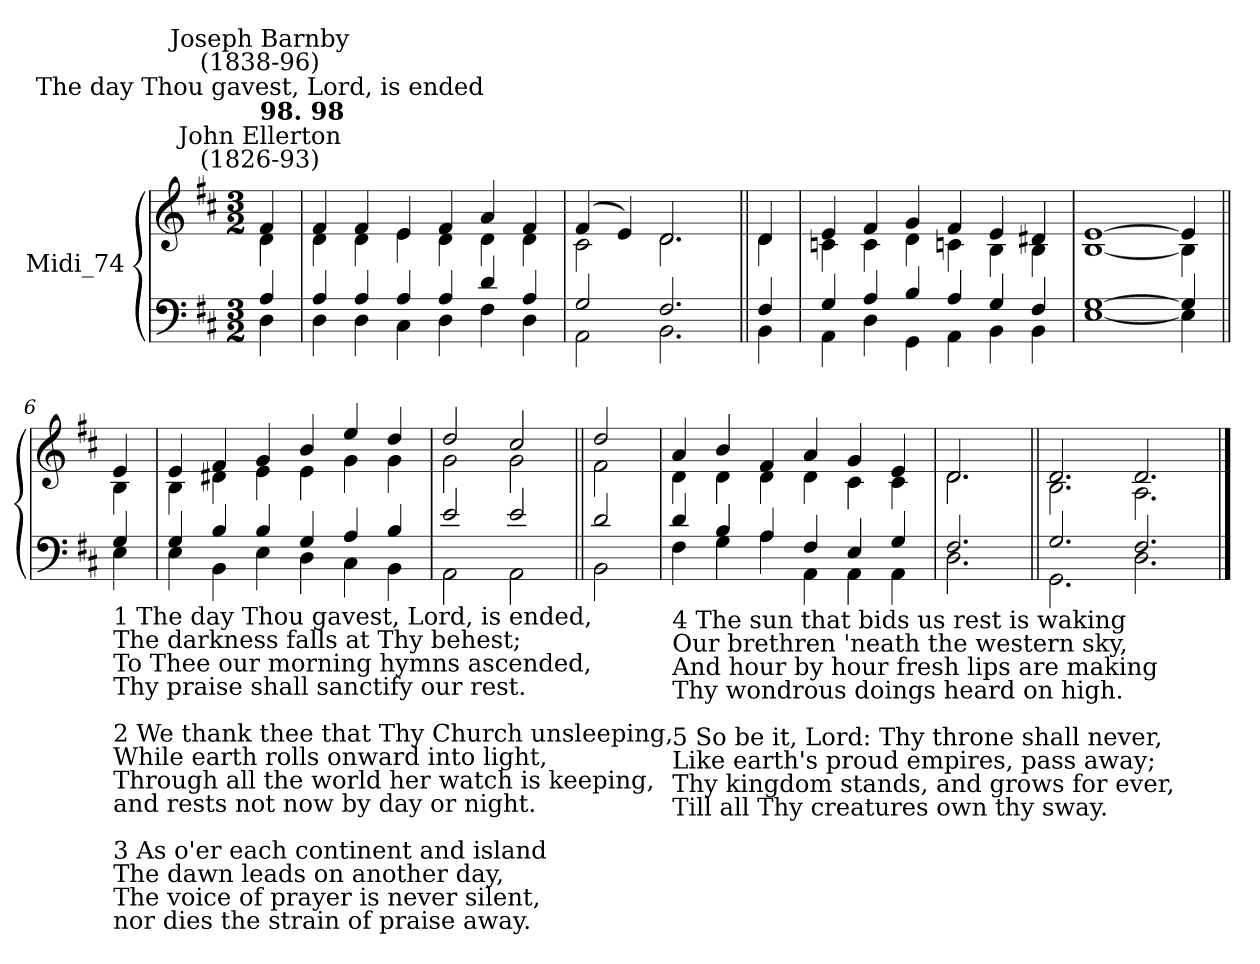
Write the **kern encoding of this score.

**kern	**kern
*part2	*part1
*staff2	*staff1
*I"Midi_74	*I"Midi_74
*clefF4	*clefG2
*k[f#c#]	*k[f#c#]
*D:	*D:
*M3/2	*M3/2
=	=
*^	*^
!	!	!LO:TX:a:cj:t=John Ellerton\n(1826-93)	!
!	!	!LO:TX:a:B:t=98. 98	!
!	!	!LO:TX:a:cj:t=The day Thou gavest, Lord, is ended	!
!	!	!LO:TX:a:cj:t=Joseph Barnby\n(1838-96)	!
4A/	4D\	4f#/	4d\
=1	=1	=1	=1
4A/	4D\	4f#/	4d\
4A/	4D\	4f#/	4d\
4A/	4C#\	4e/	4e\
4A/	4D\	4f#/	4d\
4d/	4F#\	4a/	4d\
4A/	4D\	4f#/	4d\
=2	=2	=2	=2
2G/	2AA\	(>4f#/	2c#\
.	.	4e/)	.
2.F#/	2.BB\	2.d/	2.d\
=3||	=3||	=3||	=3||
4F#/	4BB\	4d/	4d\
=4	=4	=4	=4
4G/	4AA\	4e/	4cn\
4A/	4D\	4f#/	4c\
4B/	4GG\	4g/	4d\
4A/	4AA\	4f#/	4cn\
4G/	4BB\	4e/	4B\
4F#/	4BB\	4d#X/	4B\
=5	=5	=5	=5
[1G/	[1E\	[1e/	[1B\
4G/]	4E\]	4e/]	4B\]
!!LO:LB:g=z	!!
=6||	=6||	=6||	=6||
!LO:TX:b:t=1 The day Thou gavest, Lord, is ended,\nThe darkness falls at Thy behest;\nTo Thee our morning hymns ascended,\nThy praise shall sanctify our rest.\n\n2 We thank thee that Thy Church unsleeping,\nWhile earth rolls onward into light,\nThrough all the world her watch is keeping,\nand rests not now by day or night.\n\n3 As o'er each continent and island\nThe dawn leads on another day,\nThe voice of prayer is never silent,\nnor dies the strain of praise away.	!	!	!
4G/	4E\	4e/	4B\
=7	=7	=7	=7
4G/	4E\	4e/	4B\
4B/	4BB\	4f#/	4d#X\
4B/	4E\	4g/	4e\
4G/	4D\	4b/	4e\
4A/	4C#\	4ee/	4g\
4B/	4BB\	4dd/	4g\
=8	=8	=8	=8
2e/	2AA\	2dd/	2g\
2e/	2AA\	2cc#/	2g\
=9||	=9||	=9||	=9||
2d/	2BB\	2dd/	2f#\
=10	=10	=10	=10
!LO:TX:b:t=4 The sun that bids us rest is waking\nOur brethren 'neath the western sky,\nAnd hour by hour fresh lips are making\nThy wondrous doings heard on high.\n\n5 So be it, Lord&colon; Thy throne shall never,\nLike earth's proud empires, pass away;\nThy kingdom stands, and grows for ever,\nTill all Thy creatures own thy sway.	!	!	!
4d/	4F#\	4a/	4d\
4B/	4G\	4b/	4d\
4A/	4A\	4f#/	4d\
4F#/	4AA\	4a/	4d\
4E/	4AA\	4g/	4c#\
4G/	4AA\	4e/	4c#\
=11	=11	=11	=11
2.F#/	2.D\	2.d/	2.d\
=12||	=12||	=12||	=12||
2.G/	2.GG\	2.d/	2.B\
2.F#/	2.D\	2.d/	2.A\
*v	*v	*	*
*	*v	*v
==	==
*-	*-
